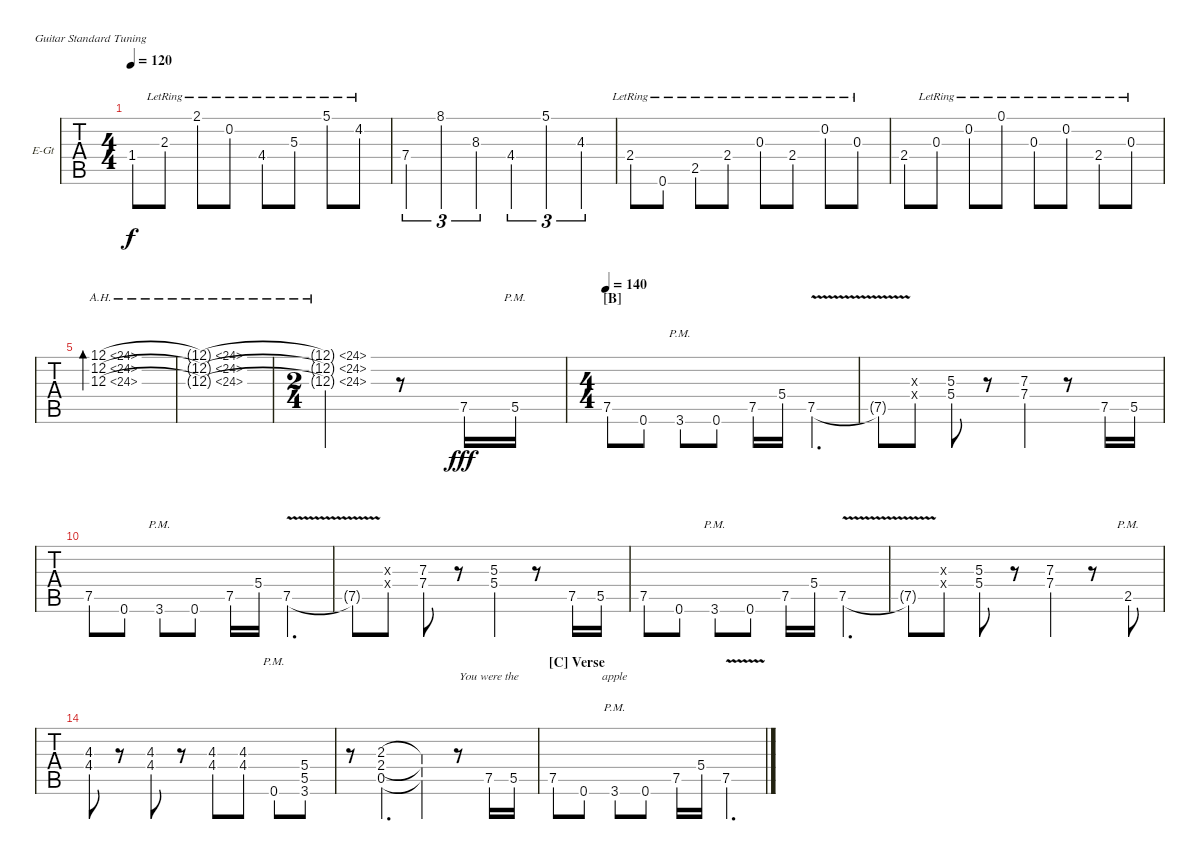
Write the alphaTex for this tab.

\bracketExtendMode nobrackets
\firstSystemTrackNameOrientation horizontal
\otherSystemsTrackNameOrientation horizontal
\defaultBarNumberDisplay FirstOfSystem
\track ("Lead" "E-Gt") {instrument overdrivenguitar}
\staff {tabs}
\tuning (E4 B3 G3 D3 A2 E2)
\ts (4 4)
\scale
0.21875
\tempo 120
\accidentals auto
\clef g2
\ottava regular
\simile none
\scale
0.262726
\ks c
1.4.8{lyrics (0 "") lyrics (1 "") lyrics (2 "") lyrics (3 "") lyrics (4 "") dy f} 2.3{lr}.8{lyrics (0 "") lyrics (1 "") lyrics (2 "") lyrics (3 "") lyrics (4 "")} 2.1{lr}.8{lyrics (0 "") lyrics (1 "") lyrics (2 "") lyrics (3 "") lyrics (4 "")} 0.2{lr}.8{lyrics (0 "") lyrics (1 "") lyrics (2 "") lyrics (3 "") lyrics (4 "")} 4.4{lr}.8{lyrics (0 "") lyrics (1 "") lyrics (2 "") lyrics (3 "") lyrics (4 "")} 5.3{lr}.8{lyrics (0 "") lyrics (1 "") lyrics (2 "") lyrics (3 "") lyrics (4 "")} 5.1{lr}.8{lyrics (0 "") lyrics (1 "") lyrics (2 "") lyrics (3 "") lyrics (4 "")} 4.2{lr}.8{lyrics (0 "") lyrics (1 "") lyrics (2 "") lyrics (3 "") lyrics (4 "")} |
\scale
0.318519
\scale
0.306569 7.4.4{tu (3 2) lyrics (0 "") lyrics (1 "") lyrics (2 "") lyrics (3 "") lyrics (4 "")} 8.1.4{tu (3 2) lyrics (0 "") lyrics (1 "") lyrics (2 "") lyrics (3 "") lyrics (4 "")} 8.3.4{tu (3 2) lyrics (0 "") lyrics (1 "") lyrics (2 "") lyrics (3 "") lyrics (4 "")} 4.4.4{tu (3 2) lyrics (0 "") lyrics (1 "") lyrics (2 "") lyrics (3 "") lyrics (4 "")} 5.1.4{tu (3 2) lyrics (0 "") lyrics (1 "") lyrics (2 "") lyrics (3 "") lyrics (4 "")} 4.3.4{tu (3 2) lyrics (0 "") lyrics (1 "") lyrics (2 "") lyrics (3 "") lyrics (4 "")} |
\scale
0.248889
\scale
0.291971 2.4{lr}.8{lyrics (0 "") lyrics (1 "") lyrics (2 "") lyrics (3 "") lyrics (4 "")} 0.6{lr}.8{lyrics (0 "") lyrics (1 "") lyrics (2 "") lyrics (3 "") lyrics (4 "")} 2.5{lr}.8{lyrics (0 "") lyrics (1 "") lyrics (2 "") lyrics (3 "") lyrics (4 "")} 2.4{lr}.8{lyrics (0 "") lyrics (1 "") lyrics (2 "") lyrics (3 "") lyrics (4 "")} 0.3{lr}.8{lyrics (0 "") lyrics (1 "") lyrics (2 "") lyrics (3 "") lyrics (4 "")} 2.4{lr}.8{lyrics (0 "") lyrics (1 "") lyrics (2 "") lyrics (3 "") lyrics (4 "")} 0.2{lr}.8{lyrics (0 "") lyrics (1 "") lyrics (2 "") lyrics (3 "") lyrics (4 "")} 0.3{lr}.8{lyrics (0 "") lyrics (1 "") lyrics (2 "") lyrics (3 "") lyrics (4 "")} |
\scale
0.248889
\scale
0.291971 2.4.8{lyrics (0 "") lyrics (1 "") lyrics (2 "") lyrics (3 "") lyrics (4 "")} 0.3{lr}.8{lyrics (0 "") lyrics (1 "") lyrics (2 "") lyrics (3 "") lyrics (4 "")} 0.2{lr}.8{lyrics (0 "") lyrics (1 "") lyrics (2 "") lyrics (3 "") lyrics (4 "")} 0.1{lr}.8{lyrics (0 "") lyrics (1 "") lyrics (2 "") lyrics (3 "") lyrics (4 "")} 0.3{lr}.8{lyrics (0 "") lyrics (1 "") lyrics (2 "") lyrics (3 "") lyrics (4 "")} 0.2{lr}.8{lyrics (0 "") lyrics (1 "") lyrics (2 "") lyrics (3 "") lyrics (4 "")} 2.4{lr}.8{lyrics (0 "") lyrics (1 "") lyrics (2 "") lyrics (3 "") lyrics (4 "")} 0.3{lr}.8{lyrics (0 "") lyrics (1 "") lyrics (2 "") lyrics (3 "") lyrics (4 "")} |
\scale
0.183704
\scale
0.109489 (12.1{ah 12} 12.2{ah 12} 12.3{ah 12}).1{bd 191 lyrics (0 "") lyrics (1 "") lyrics (2 "") lyrics (3 "") lyrics (4 "")} |
(12.1{ah 12 t} 12.2{ah 12 t} 12.3{ah 12 t}).1{lyrics (0 "") lyrics (1 "") lyrics (2 "") lyrics (3 "") lyrics (4 "")} |
\ts (2 4)
(12.1{ah 12 t} 12.2{ah 12 t} 12.3{ah 12 t}).4{lyrics (0 "") lyrics (1 "") lyrics (2 "") lyrics (3 "") lyrics (4 "")} r.8 7.5.16{lyrics (0 "") lyrics (1 "") lyrics (2 "") lyrics (3 "") lyrics (4 "") dy fff} 5.5{pm}.16{lyrics (0 "") lyrics (1 "") lyrics (2 "") lyrics (3 "") lyrics (4 "")} |
\ts (4 4)
\section ("B" "")
\tempo 140
7.5.8{lyrics (0 "") lyrics (1 "") lyrics (2 "") lyrics (3 "") lyrics (4 "")} 0.6.8{lyrics (0 "") lyrics (1 "") lyrics (2 "") lyrics (3 "") lyrics (4 "")} 3.6{pm}.8{lyrics (0 "") lyrics (1 "") lyrics (2 "") lyrics (3 "") lyrics (4 "")} 0.6.8{lyrics (0 "") lyrics (1 "") lyrics (2 "") lyrics (3 "") lyrics (4 "")} 7.5.16{lyrics (0 "") lyrics (1 "") lyrics (2 "") lyrics (3 "") lyrics (4 "")} 5.4.16{lyrics (0 "") lyrics (1 "") lyrics (2 "") lyrics (3 "") lyrics (4 "")} 7.5{v}.4{d lyrics (0 "") lyrics (1 "") lyrics (2 "") lyrics (3 "") lyrics (4 "")} |
7.5{v t}.8{lyrics (0 "") lyrics (1 "") lyrics (2 "") lyrics (3 "") lyrics (4 "")} (5.4{x} 5.3{x}).8{lyrics (0 "") lyrics (1 "") lyrics (2 "") lyrics (3 "") lyrics (4 "")} (5.4 5.3).8{lyrics (0 "") lyrics (1 "") lyrics (2 "") lyrics (3 "") lyrics (4 "")} r.8 (7.4 7.3).4{lyrics (0 "") lyrics (1 "") lyrics (2 "") lyrics (3 "") lyrics (4 "")} r.8 7.5.16{lyrics (0 "") lyrics (1 "") lyrics (2 "") lyrics (3 "") lyrics (4 "")} 5.5.16{lyrics (0 "") lyrics (1 "") lyrics (2 "") lyrics (3 "") lyrics (4 "")} |
7.5.8{lyrics (0 "") lyrics (1 "") lyrics (2 "") lyrics (3 "") lyrics (4 "")} 0.6.8{lyrics (0 "") lyrics (1 "") lyrics (2 "") lyrics (3 "") lyrics (4 "")} 3.6{pm}.8{lyrics (0 "") lyrics (1 "") lyrics (2 "") lyrics (3 "") lyrics (4 "")} 0.6.8{lyrics (0 "") lyrics (1 "") lyrics (2 "") lyrics (3 "") lyrics (4 "")} 7.5.16{lyrics (0 "") lyrics (1 "") lyrics (2 "") lyrics (3 "") lyrics (4 "")} 5.4.16{lyrics (0 "") lyrics (1 "") lyrics (2 "") lyrics (3 "") lyrics (4 "")} 7.5{v}.4{d lyrics (0 "") lyrics (1 "") lyrics (2 "") lyrics (3 "") lyrics (4 "")} |
7.5{v t}.8{lyrics (0 "") lyrics (1 "") lyrics (2 "") lyrics (3 "") lyrics (4 "")} (5.4{x} 5.3{x}).8{lyrics (0 "") lyrics (1 "") lyrics (2 "") lyrics (3 "") lyrics (4 "")} (7.4 7.3).8{lyrics (0 "") lyrics (1 "") lyrics (2 "") lyrics (3 "") lyrics (4 "")} r.8 (5.4 5.3).4{lyrics (0 "") lyrics (1 "") lyrics (2 "") lyrics (3 "") lyrics (4 "")} r.8 7.5.16{lyrics (0 "") lyrics (1 "") lyrics (2 "") lyrics (3 "") lyrics (4 "")} 5.5.16{lyrics (0 "") lyrics (1 "") lyrics (2 "") lyrics (3 "") lyrics (4 "")} |
7.5.8{lyrics (0 "") lyrics (1 "") lyrics (2 "") lyrics (3 "") lyrics (4 "")} 0.6.8{lyrics (0 "") lyrics (1 "") lyrics (2 "") lyrics (3 "") lyrics (4 "")} 3.6{pm}.8{lyrics (0 "") lyrics (1 "") lyrics (2 "") lyrics (3 "") lyrics (4 "")} 0.6.8{lyrics (0 "") lyrics (1 "") lyrics (2 "") lyrics (3 "") lyrics (4 "")} 7.5.16{lyrics (0 "") lyrics (1 "") lyrics (2 "") lyrics (3 "") lyrics (4 "")} 5.4.16{lyrics (0 "") lyrics (1 "") lyrics (2 "") lyrics (3 "") lyrics (4 "")} 7.5{v}.4{d lyrics (0 "") lyrics (1 "") lyrics (2 "") lyrics (3 "") lyrics (4 "")} |
7.5{v t}.8{lyrics (0 "") lyrics (1 "") lyrics (2 "") lyrics (3 "") lyrics (4 "")} (5.4{x} 5.3{x}).8{lyrics (0 "") lyrics (1 "") lyrics (2 "") lyrics (3 "") lyrics (4 "")} (5.4 5.3).8{lyrics (0 "") lyrics (1 "") lyrics (2 "") lyrics (3 "") lyrics (4 "")} r.8 (7.4 7.3).4{lyrics (0 "") lyrics (1 "") lyrics (2 "") lyrics (3 "") lyrics (4 "")} r.8 2.5{pm}.8{lyrics (0 "") lyrics (1 "") lyrics (2 "") lyrics (3 "") lyrics (4 "")} |
(4.4 4.3).8{lyrics (0 "") lyrics (1 "") lyrics (2 "") lyrics (3 "") lyrics (4 "")} r.8 (4.4 4.3).8{lyrics (0 "") lyrics (1 "") lyrics (2 "") lyrics (3 "") lyrics (4 "")} r.8 (4.4 4.3).8{lyrics (0 "") lyrics (1 "") lyrics (2 "") lyrics (3 "") lyrics (4 "")} (4.4 4.3).8{lyrics (0 "") lyrics (1 "") lyrics (2 "") lyrics (3 "") lyrics (4 "")} 0.6{pm}.8{lyrics (0 "") lyrics (1 "") lyrics (2 "") lyrics (3 "") lyrics (4 "")} (3.6 5.5 5.4).8{lyrics (0 "") lyrics (1 "") lyrics (2 "") lyrics (3 "") lyrics (4 "")} |
r.8 (2.4 0.5 2.3).4{d lyrics (0 "") lyrics (1 "") lyrics (2 "") lyrics (3 "") lyrics (4 "")} (2.4{t} 0.5{t} 2.3{t}).4{lyrics (0 "") lyrics (1 "") lyrics (2 "") lyrics (3 "") lyrics (4 "")} r.8 7.5.16{lyrics (0 "You were the    ") lyrics (1 "") lyrics (2 "") lyrics (3 "") lyrics (4 "")} 5.5.16{lyrics (0 "") lyrics (1 "") lyrics (2 "") lyrics (3 "") lyrics (4 "")} |
\section ("C" "Verse")
7.5.8{lyrics (0 "") lyrics (1 "") lyrics (2 "") lyrics (3 "") lyrics (4 "")} 0.6.8{lyrics (0 "") lyrics (1 "") lyrics (2 "") lyrics (3 "") lyrics (4 "")} 3.6{pm}.8{lyrics (0 "apple ") lyrics (1 "") lyrics (2 "") lyrics (3 "") lyrics (4 "")} 0.6.8{lyrics (0 "") lyrics (1 "") lyrics (2 "") lyrics (3 "") lyrics (4 "")} 7.5.16{lyrics (0 "") lyrics (1 "") lyrics (2 "") lyrics (3 "") lyrics (4 "")} 5.4.16{lyrics (0 "") lyrics (1 "") lyrics (2 "") lyrics (3 "") lyrics (4 "")} 7.5{v}.4{d lyrics (0 "") lyrics (1 "") lyrics (2 "") lyrics (3 "") lyrics (4 "")}
